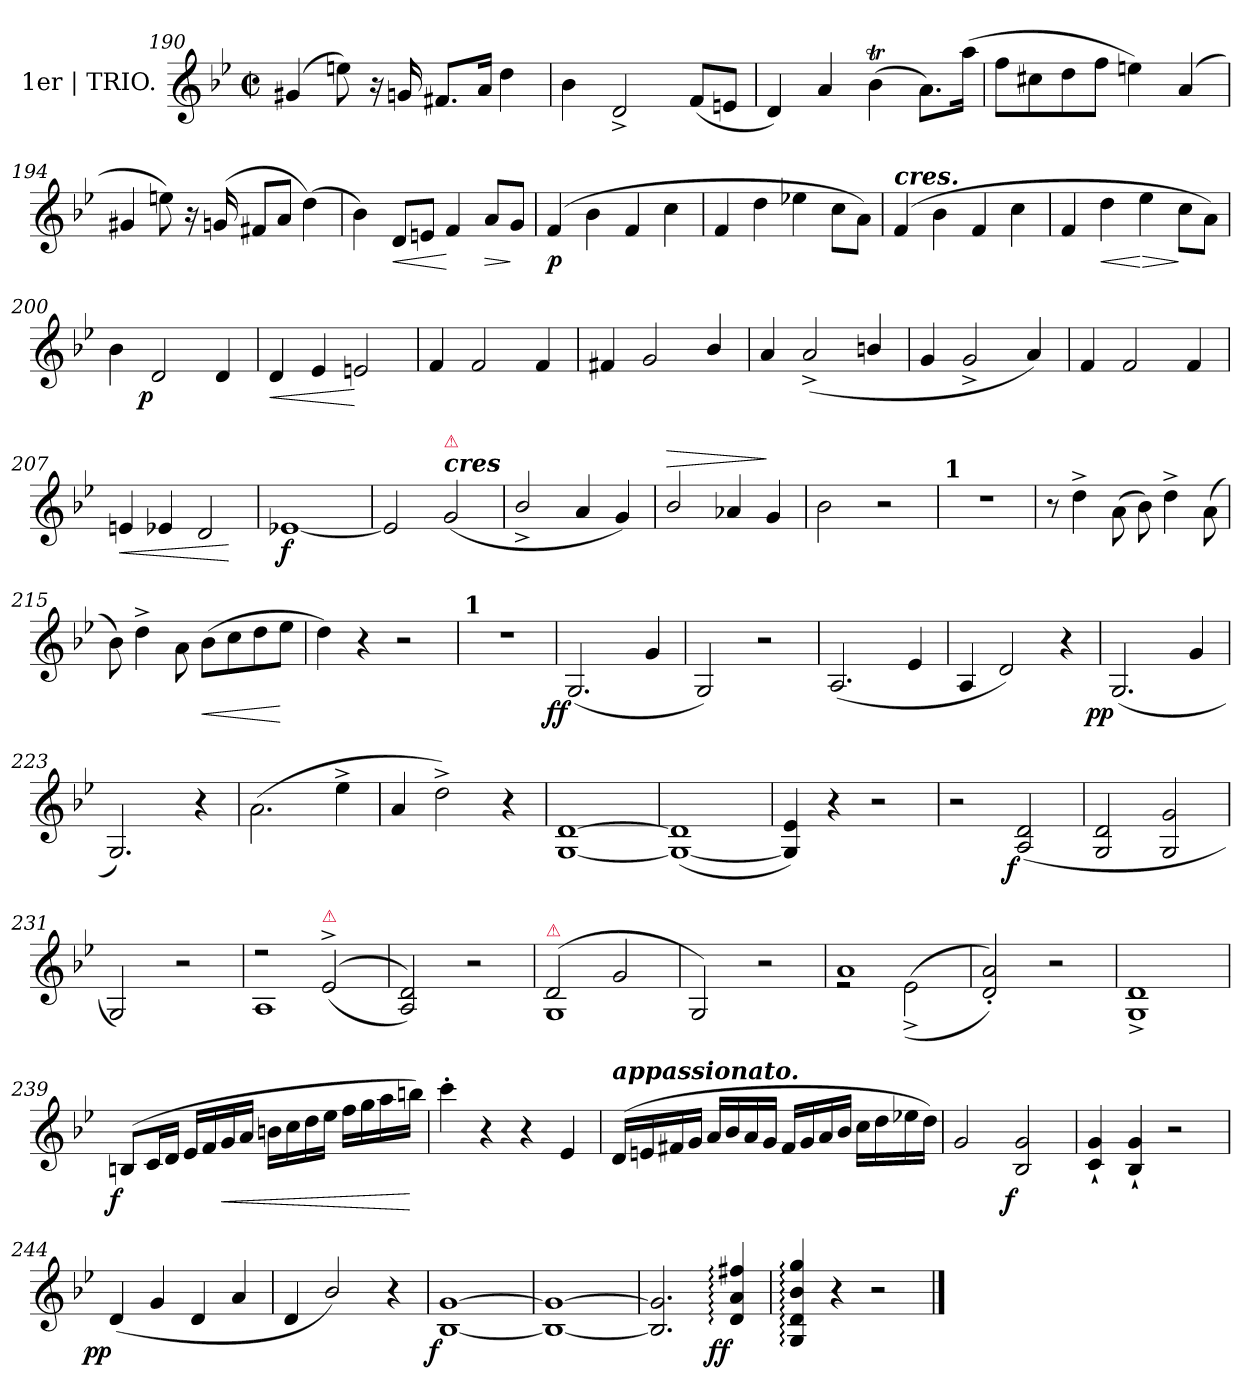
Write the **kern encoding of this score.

**kern	**dynam
*part1	*part1
*staff1	*staff1
*I" 1er | TRIO.	*
*clefG2	*
*k[b-e-]	*
*M2/2	*
*met(c|)	*
=190	=190
(>4g#X	.
8een)	.
16r	.
16gn	.
8.f#XL	.
16aJk	.
4dd	.
=191	=191
4b-	.
2d^<	.
(<8fL	.
8enJ	.
=192	=192
4d)	.
4a	.
(>4b-T	.
8.aL)	.
(>16aaJk	.
=193	=193
8ffL	.
8cc#X	.
8dd	.
8ffJ	.
4een)	.
(4a	.
=194	=194
4g#X	.
8een)	.
16r	.
(<16gn	.
8f#XL	.
8aJ	.
(>4dd)	.
=195	=195
4b-)	.
!	!LO:HP:b
8dL	<
8enJ	.
4f	[
!	!LO:HP:b
8aL	>
8gJ	]
=196	=196
(>4f	p
4b-	.
4f	.
4cc	.
=197	=197
4f	.
4dd	.
4ee-X	.
8ccL	.
8aJ)	.
=198	=198
!LO:TX:Bi:t=cres.	!
(>4f	.
4b-	.
4f	.
4cc	.
=199	=199
4f	.
!	!LO:HP:b
4dd	<
!	!LO:HP:n=1:b
4ee-	[ >
8ccL	]
8aJ)	.
=200	=200
4b-	.
!	!LO:DY:rj
2d	p
4d	.
=201	=201
!	!LO:HP:b
4d	<
4e-	.
2en	[
=202	=202
4f	.
2f	.
4f	.
=203	=203
4f#X	.
2g	.
4b-/	.
=204	=204
4a	.
(<2a^<	.
4bn/	.
=205	=205
4g	.
2g^<	.
4a)	.
=206	=206
4f	.
2f	.
4f	.
=207	=207
!	!LO:HP:b
4en	<
4e-X	.
2d	.
.	[
=208	=208
[1e-X	f
=209	=209
2e-]	.
!LO:TX:a:Bi:t=cres	!
!LO:TX:a:color=crimson:t=⚠	!
(<2g	.
=210	=210
2b-^</	.
4a	.
4g)	.
=211	=211
!	!LO:HP:a
2b-/	>
4a-X	.
4g	]
=212	=212
2b-\	.
2r	.
=213	=213
!LO:TX:a:B:t=1	!
1rdd	.
=214	=214
8r	.
4dd^>	.
(>8a\	.
8b-)	.
4dd^>	.
(>8a\	.
=215	=215
8b-)	.
4dd^>	.
8a\	.
!	!LO:HP:b
(>8b-L	<
8cc	.
8dd	.
8ee-J	[
=216	=216
4dd)	.
4r	.
2r	.
=217	=217
!LO:TX:a:B:t=1	!
1rdd	.
=218	=218
!	!LO:DY:rj
(<2.G	ff
4g	.
=219	=219
2G)	.
2r	.
=220	=220
(<2.A	.
4e-	.
=221	=221
4A	.
2d)	.
4r	.
=222	=222
!	!LO:DY:rj
(<2.G	pp
4g	.
=223	=223
2.G)	.
4r	.
=224	=224
(>2.a\	.
4ee-^<	.
=225	=225
4a/	.
2dd^<)	.
4r	.
=226	=226
[1G [1d	.
=227	=227
(>1G_ 1d]	.
=228	=228
4G] 4e-)	.
4r	.
2r	.
=229	=229
2r	.
!	!LO:DY:rj
(>2A 2d	f
=230	=230
2G 2d	.
2G 2g	.
=231	=231
2G)	.
2r	.
=232	=232
*^	*
2r	1A	.
!LO:TX:a:color=crimson:t=⚠	!	!
(<(<2e-^>	.	.
*v	*v	*
=233	=233
2A 2d))	.
2r	.
=234	=234
*^	*
!LO:TX:a:color=crimson:t=⚠	!	!
(>2d	1G	.
2g	.	.
*v	*v	*
=235	=235
2G)	.
2r	.
=236	=236
*^	*
1a	2re	.
.	(<(>2e-^<	.
*v	*v	*
=237	=237
2d'> 2a'>))	.
2r	.
=238	=238
1G^> 1d^>	.
=239	=239
!	!LO:DY:rj
(>8BnL	f
16cL	.
16dJJ	.
16e-LL	.
16f	.
!	!LO:HP:b
16g	<
16aJJ	.
16bnLL	.
16cc	.
16dd	.
16ee-JJ	.
16ffLL	.
16gg	.
16aa	.
16bbnJJ)	[
=240	=240
4ccc'>	.
4r	.
4r	.
4e-	.
=241	=241
!LO:TX:a:Bi:t=appassionato.	!
(<16dLL	.
16en	.
16f#X	.
16gJJ	.
16aLL	.
16b-	.
16a	.
16gJJ	.
16f#LL	.
16g	.
16a	.
16b-JJ	.
16ccLL	.
16dd	.
16ee-X	.
16ddJJ)	.
=242	=242
2g	.
!	!LO:DY:rj
2B- 2g	f
=243	=243
4c`< 4g`<	.
4B-`< 4g`<	.
2r	.
=244	=244
!	!LO:DY:rj
(<4d	pp
4g	.
4d	.
4a	.
=245	=245
4d	.
2b-/)	.
4r	.
=246	=246
!	!LO:DY:rj
[1B- [<1g	f
=247	=247
1B-_ 1g_	.
=248	=248
2.B-] 2.g]	.
!	!LO:DY:rj
4d: 4a: 4ff#X:	ff
=249	=249
4G: 4d: 4b-: 4gg:	.
4r	.
2r	.
==	==
*-	*-
